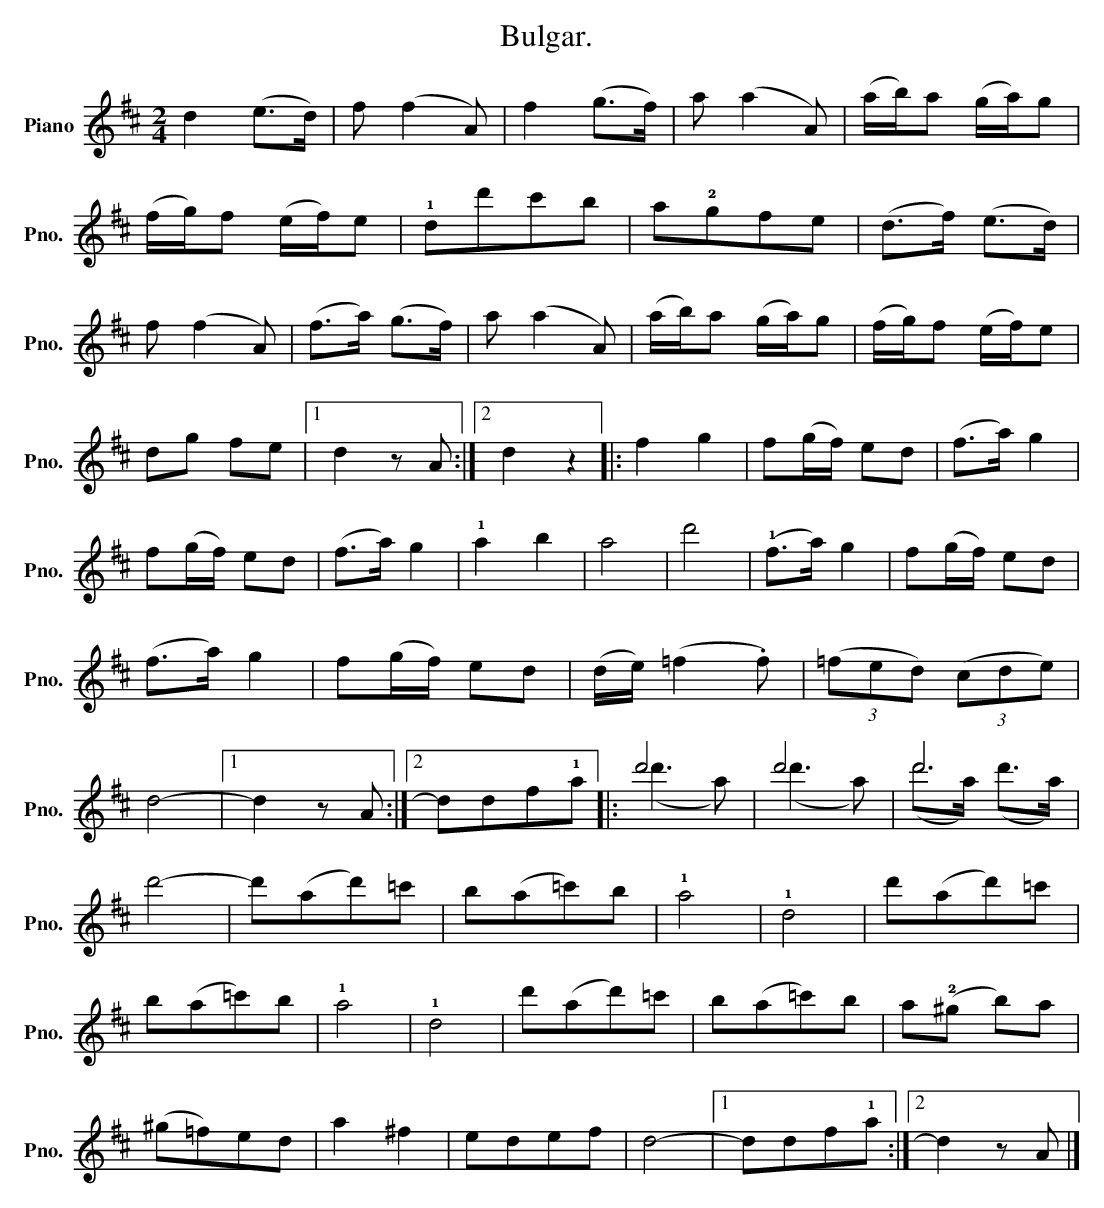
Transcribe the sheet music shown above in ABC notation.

X:1
T:Bulgar.
%%score ( 1 2 )
L:1/8
M:2/4
K:D
V:1 treble nm="Piano" snm="Pno."
V:2 treble
V:1
 d2 (e>d) | f (f2 A) | f2 (g>f) | a (a2 A) | (a/b/)a (g/a/)g |$ (f/g/)f (e/f/)e | !1!dd'c'b | %7
 a!2!gfe | (d>f) (e>d) |$ f (f2 A) | (f>a) (g>f) | a (a2 A) | (a/b/)a (g/a/)g | (f/g/)f (e/f/)e |$ %14
 dg fe |1 d2 z A :|2 d2 z2 |: f2 g2 | f(g/f/) ed | (f>a) g2 |$ f(g/f/) ed | (f>a) g2 | !1!a2 b2 | %23
 a4 | d'4 | (!1!f>a) g2 | f(g/f/) ed |$ (f>a) g2 | f(g/f/) ed | (d/e/) (=f2 .f) | %30
 (3(=fed) (3(cde) |$ d4- |1 d2 z A :|2 ddf!1!a |: d'4 | d'4 | d'4 |$ d'4- | d'(ad')=c' | b(a=c')b | %40
 !1!a4 | !1!d4 | d'(ad')=c' |$ b(a=c')b | !1!a4 | !1!d4 | d'(ad')=c' | b(a=c')b | a(!2!^g b)a |$ %49
 (^g=f)ed | a2 ^f2 | edef | d4- |1 ddf!1!a :|2 d2 z A |] %55
V:2
 x4 | x4 | x4 | x4 | x4 |$ x4 | x4 | x4 | x4 |$ x4 | x4 | x4 | x4 | x4 |$ x4 |1 x4 :|2 x4 |: x4 | %18
 x4 | x4 |$ x4 | x4 | x4 | x4 | x4 | x4 | x4 |$ x4 | x4 | x4 | x4 |$ x4 |1 x4 :|2 x4 |: (d'3 a) | %35
 (d'3 a) | (d'>a) (d'>a) |$ x4 | x4 | x4 | x4 | x4 | x4 |$ x4 | x4 | x4 | x4 | x4 | x4 |$ x4 | x4 | %51
 x4 | x4 |1 x4 :|2 x4 |] %55
